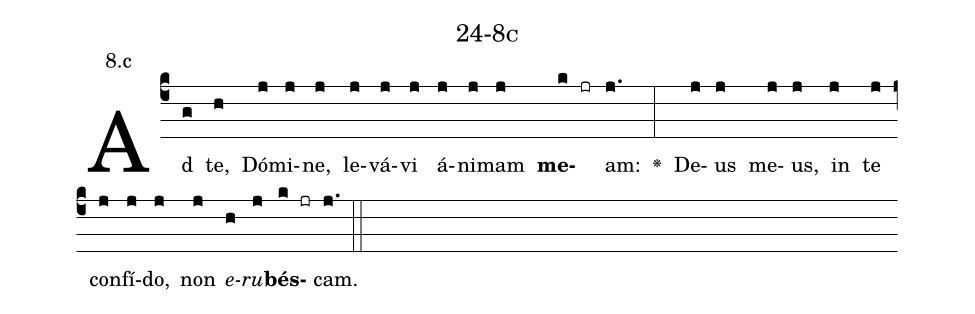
name: 24-8c;
annotation: 8.c;
%%
(c4)Ad(g) te,(h) Dó(j)mi(j)ne,(j) le(j)vá(j)vi(j) á(j)ni(j)mam(j) <b>me</b>(k jr)am:(j.) <v>\greheightstar</v>(:) De(j)us(j) me(j)us,(j) in(j) te(j) con(j)fí(j)do,(j) non(j) <i>e</i>(h)<i>ru</i>(j)<b>bés</b>(k jr)cam.(j.) (::)


%E(j) u(j) o(h) u(j) a(k) e.(j.) (::)
